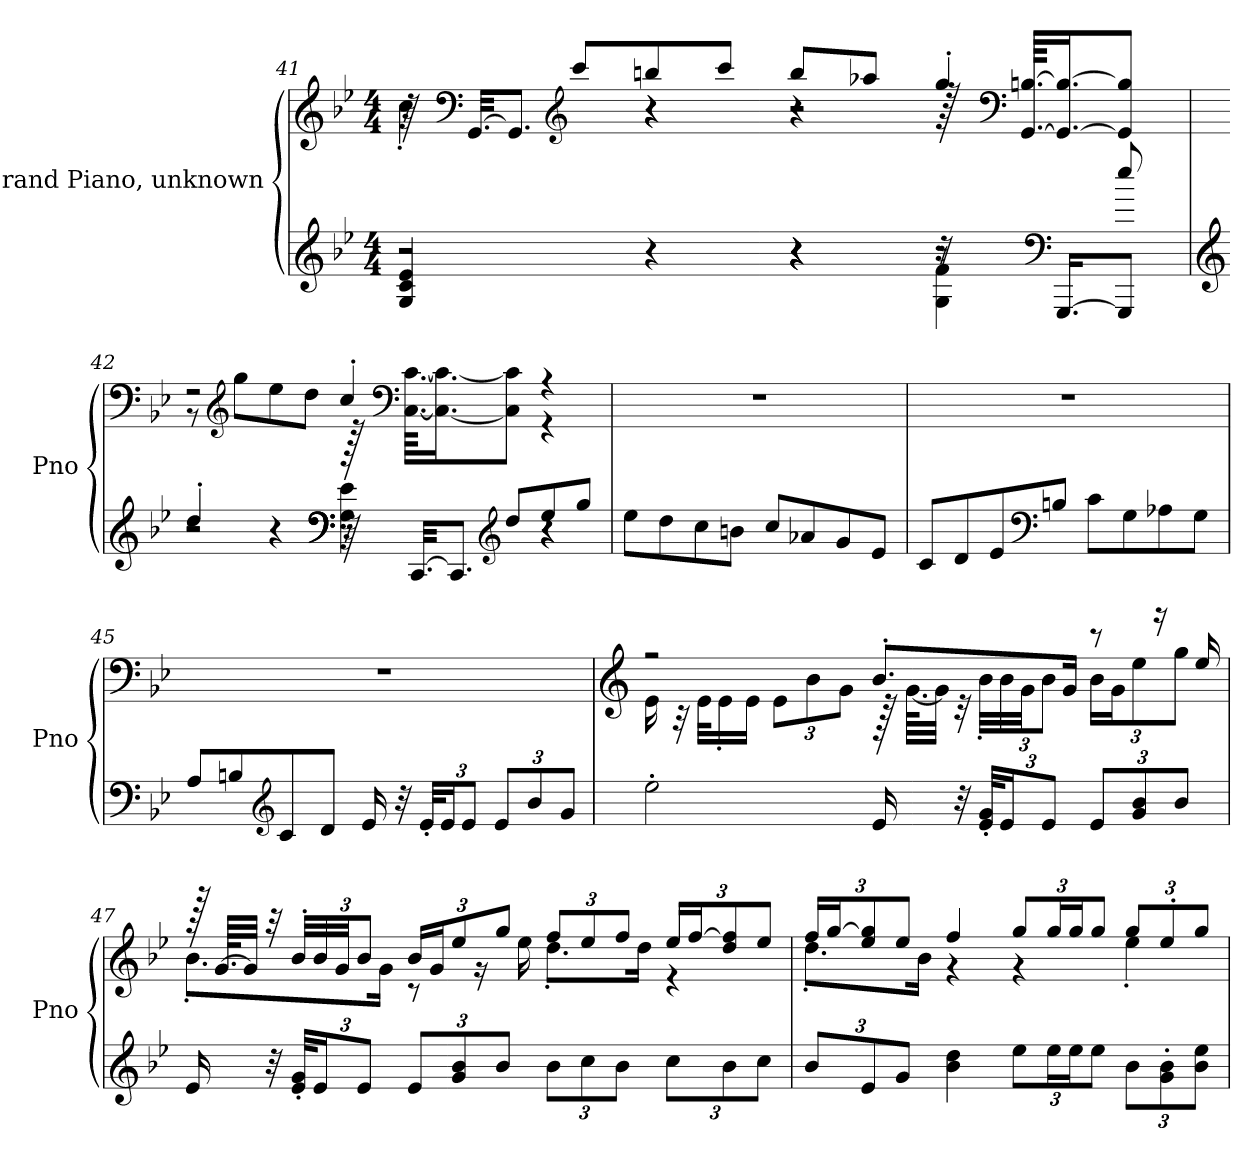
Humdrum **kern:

**kern	**kern
*part1	*part1
*staff2	*staff1
*I"Grand Piano, unknown	*
*I'Pno	*
!!LO:LB:g=z
*clefG2	*clefG2
*k[b-e-]	*k[b-e-]
*M4/4	*M4/4
=41	=41
*^	*^
*	*^	*	*^
4G/ 4c/ 4e-/	2r	2r	8r	4cc'\	64r
*	*	*	*clefF4	*	*
.	.	.	.	.	[32.GG/KKL
.	.	.	.	.	8.GG/J]
*	*	*	*clefG2	*	*
.	.	.	8ccc/L	.	.
4r	.	.	8bbn/	4r	4r
.	.	.	8ccc/J	.	.
4r	4r	4r	8bb/L	2r	4r
.	.	.	8aa-X/J	.	.
8r	4G\ 4f\	32r	128r	.	4gg'/
*	*	*	*clefF4	*	*
.	.	.	[64.GG/ [64.Bn/KKLL	.	.
*clefF4	*	*	*	*	*
.	.	[16.GGG/KL	16.GG/_ 16.B/_J	.	.
8ee-/	.	8GGG/J]	8GG/] 8B/]J	.	.
*	*	*	*v	*v	*v
=42	=42	=42	=42
*clefG2	*	*	*
*	*	*	*^
4dd'/	2r	2r	2r	8r
*	*	*	*clefG2	*
.	.	.	.	8gg\L
4r	.	.	.	8ee-\
.	.	.	.	8dd\J
*clefF4	*	*	*	*
8r	4G\ 4e-\	64r	4cc'/	128r
*	*	*	*clefF4	*
.	.	.	.	[64.C\ [64.c\KKLL
.	.	[32.CC/KKL	.	.
.	.	.	.	16.C\_ 16.c\_J
.	.	8.CC/J]	.	.
*clefG2	*	*	*	*
8dd/L	.	.	.	8C\] 8c\]J
8ee-/	4r	4r	4r	4r
8gg/J	.	.	.	.
*v	*v	*v	*	*
*	*v	*v
!!LO:LB:g=z
=43	=43
8ee-\L	1r
8dd\	.
8cc\	.
8bn\J	.
8cc/L	.
8a-X/	.
8g/	.
8e-/J	.
=44	=44
8c/L	1r
8d/	.
8e-/	.
*clefF4	*
8Bn/J	.
8c\L	.
8G\	.
8A-X\	.
8G\J	.
=45	=45
8A/L	1r
8Bn/	.
*clefG2	*
8c/	.
8d/J	.
16e-/	.
32r	.
32e-'/KLL	.
*Xbrackettup	*
24e-/J	.
12e-/J	.
12e-/L	.
12b-/	.
12g/J	.
!!LO:LB:g=z
=46	=46
*	*clefG2
*	*^
2ee-'\	2r	16e-\
.	.	32r
.	.	32e-\KLL
.	.	16e-'\
.	.	16e-\JJ
*	*	*Xbrackettup
.	.	12e-\L
.	.	12b-\
.	.	12g\J
16e-/	8.b-'/L	128r
.	.	[64.g\KLLL
.	.	32g\JJJ]
32r	.	32r
32e-/' 32g/'KLL	.	32b-'\LLL
24e-/J	.	48b-\
.	.	48g\JJ
12e-/J	.	12b-\J
.	16g/Jk	.
12e-/L	8r	24b-\LL
.	.	24g\J
12g/ 12b-/	.	12ee-\
.	16r	.
12b-/J	.	12gg\J
.	16ee-/	.
!!LO:LB:g=z	!!
=47	=47	=47
16e-/	128r	8.b-'\L
.	[64.g/KLLL	.
.	32g/JJJ]	.
32r	32r	.
32e-/' 32g/'KLL	32b-'/LLL	.
24e-/J	48b-/	.
.	48g/JJ	.
12e-/J	12b-/J	.
.	.	16g\Jk
12e-/L	24b-/LL	8r
.	24g/J	.
12g/ 12b-/	12ee-/	.
.	.	16r
12b-/J	12gg/J	.
.	.	16ee-\
12b-\L	12ff/L	8.dd'\L
12cc\	12ee-/	.
12b-\J	12ff/J	.
.	.	16dd\Jk
12cc\L	24ee-/LL	4r
.	[24ff/J	.
12b-\	12dd/ 12ff/]	.
12cc\J	12ee-/J	.
=48	=48	=48
12b-/L	24ff/LL	8.dd'\L
.	[24gg/J	.
12e-/	12ee-/ 12gg/]	.
12g/J	12ee-/J	.
.	.	16b-\Jk
4b-\ 4dd\	4ff/	4r
12ee-\L	12gg/L	4r
24ee-\L	24gg/L	.
24ee-\J	24gg/J	.
12ee-\J	12gg/J	.
12b-\L	12gg/L	4ee-'\
12g\' 12b-\'	12ee-'/	.
12b-\ 12ee-\J	12gg/J	.
*	*v	*v
=	=
*-	*-
